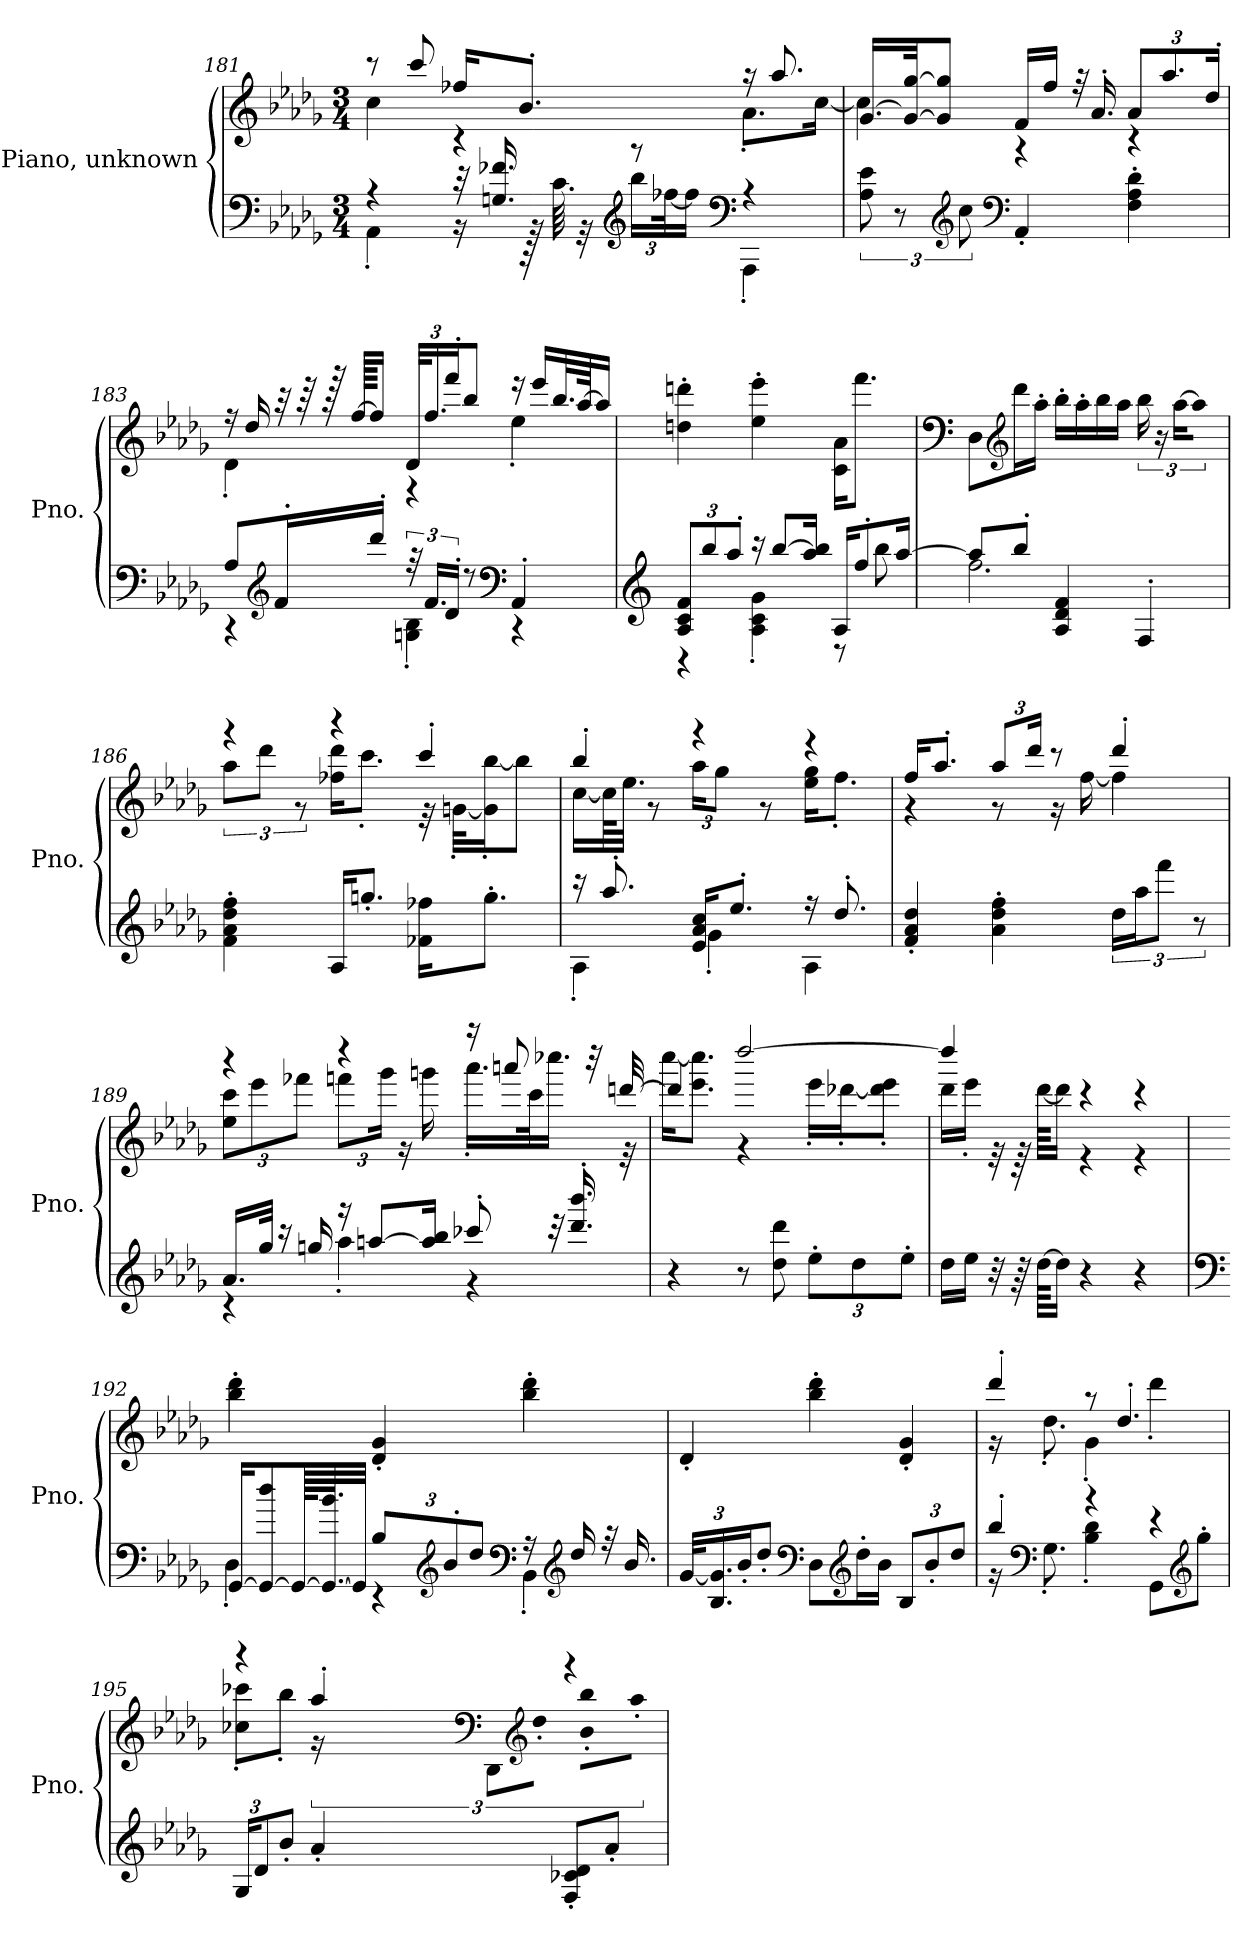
**kern	**kern
*part1	*part1
*staff2	*staff1
*I"Piano, unknown	*
*I'Pno.	*
!!LO:PB:g=z
*clefF4	*clefG2
*k[b-e-a-d-g-]	*k[b-e-a-d-g-]
*M3/4	*M3/4
=181	=181
*^	*^
4r	4AA-'\	8r	4cc\
.	.	8ccc/	.
32r	16r	16ff-X/KL	4r
16.Gn/ 16.f-X/	.	.	.
.	128r	8.b-'/J	.
.	64.c\	.	.
.	32r	.	.
*clefG2	*	*	*
*	*Xbrackettup	*	*
8r	24bb-\LL	.	.
.	[48ff-X\K	.	.
.	16ff-\JJ]	.	.
*clefF4	*	*	*
4r	4AAA-'\	16r	8.a-'\L
.	.	8.aa-/	.
.	.	.	[16cc\Jk
*v	*v	*	*
=182	=182	=182
*brackettup	*	*
12A-\ 12e-\	[16.g-/LL	4cc\]
12r	.	.
.	32g-/_ [32gg-/JK	.
.	8g-/] 8gg-/]J	.
*clefG2	*	*
12cc\	.	.
*clefF4	*	*
4AA-'/	16f/LL	4r
.	16ff/JJ	.
.	32r	.
.	16.a-'/	.
*	*Xbrackettup	*
4F\' 4A-\' 4d-\'	12a-/L	4r
.	12.aa-/	.
.	24dd-'/Jk	.
!!LO:LB:g=z	!!
=183	=183	=183
*^	*	*
8A-/L	4r	16r	4d-'\
.	.	16dd-/	.
*clefG2	*	*	*
16f'/L	.	32r	.
.	.	64r	.
.	.	128r	.
.	.	[128ff/KKKLL	.
16ddd-'/JJ	.	16ff/JJ]	.
48r	4Gn\' 4B-\'	48d-/KLL	4r
24.f/LL	.	24.ff/	.
24d-'/JJ	.	24fff'/J	.
8r	.	8bb-/J	.
*clefF4	*	*	*
4AA-'/	4r	16r	4ee-'\
.	.	16eee-/LL	.
.	.	32.bb-/L	.
.	.	[64aa-/JK	.
.	.	16aa-/JJ]	.
*	*	*v	*v
=184	=184	=184
*clefG2	*	*
*Xbrackettup	*	*
12A-/ 12c/ 12f/L	4r	4ddn\' 4dddn\'
12bb-/	.	.
12aa-'/J	.	.
16r	4A-\' 4c\' 4g-\'	4ee-\' 4eee-\'
[8bb-/L	.	.
16aa-/ 16bb-/]Jk	.	.
16A-/KL	8r	16c\ 16a-\KL
8ff'/	.	8.fff\J
.	8bb-\	.
[16aa-/Jk	.	.
!!LO:LB:g=z
=185	=185	=185
*	*	*clefF4
8aa-/L]	2.ff\	8D-\L
*	*	*clefG2
8bb-'/J	.	16ddd-\L
.	.	16aa-'\JJ
4A-/ 4d-/ 4f/	.	16bb-'\LL
.	.	16aa-'\
.	.	16bb-\
.	.	16aa-\JJ
*	*	*brackettup
4F'/	.	24bb-\
.	.	24r
.	.	[24aa-\KL
.	.	8aa-\J]
*v	*v	*
=186	=186
*	*^
4f\' 4a-\' 4dd-\' 4ff\'	4r	12aa-\L
.	.	12ddd-\J
.	.	12r
16A-/KL	4r	16ff-X\ 16ddd-\KL
8.ggn'/J	.	8.ccc'\J
16f-X\ 16ff-X\KL	4ccc'/	32r
.	.	[32gn'\KLL
8.gg'\J	.	16g\]' [16bb-\'J
.	.	8bb-\J]
=187	=187	=187
*^	*	*
16r	4A-'\	4bb-'/	[16cc\LL
8.aa-'/	.	.	64cc\KL]
.	.	.	32.ee-\JJJ
.	.	.	8r
*	*	*	*Xbrackettup
16e-/ 16a-/ 16cc/KL	4g-'\	4r	24aa-\KL
.	.	.	12gg-\J
8.ee-'/J	.	.	.
.	.	.	8r
16r	4A-\	4r	16ee-\ 16gg-\KL
8.dd-'/	.	.	8.ff'\J
*v	*v	*	*
!!LO:LB:g=z	!!
=188	=188	=188
4f/' 4a-/' 4dd-/'	16ff/KL	4r
.	8.aa-'/J	.
4a-\' 4dd-\' 4ff\'	12aa-/L	8r
.	24ddd-/Jk	.
.	8r	16r
.	.	[16ff\
*brackettup	*	*
24dd-\LL	4ddd-'/	4ff\]
24aa-\J	.	.
12fff\J	.	.
12r	.	.
=189	=189	=189
*^	*	*
16.a-/LL	4r	4r	12ee-\ 12ccc\L
.	.	.	12eee-\
32gg-/JJk	.	.	.
16r	.	.	.
.	.	.	12fff-X\J
16ggn/	.	.	.
16r	4aa-'\	4r	12fffn\L
[8aan/L	.	.	.
.	.	.	24ggg-\Jk
.	.	.	16r
16aa/] 16bb-/Jk	.	.	16gggn\
8ccc-X'/	4r	16r	16.aaa-'\LL
.	.	8aaan/	.
.	.	.	32ccc\K
32r	.	.	16.cccc-X\JJ
16.ddd-/' 16.bbb-/'	.	.	.
.	.	32r	.
.	.	[32dddn/	32r
*v	*v	*	*
!!LO:LB:g=z	!!
=190	=190	=190
4r	4ddd/]	[16cccc\KL
.	.	8.eee-\ 8.cccc\]J
8r	[2dddd-/	4r
8dd-\ 8ddd-\	.	.
*Xbrackettup	*	*
12ee-'\L	.	16eee-'\LL
.	.	[16ddd-X'\J
12dd-\	.	.
.	.	8ddd-\]' 8eee-\'J
12ee-'\J	.	.
=191	=191	=191
16dd-\LL	4dddd-/]	16ddd-\LL
16ee-\JJ	.	16eee-'\JJ
32r	.	32r
64r	.	64r
[64dd-\KKLL	.	[64ddd-\KKLL
16dd-\JJ]	.	16ddd-\JJ]
4r	4r	4r
4r	4r	4r
*	*v	*v
=192	=192
*clefF4	*
*^	*
[16GG-/KL	4D-'\	4bb-\' 4ddd-\'
8GG-/_ 8dd-/	.	.
128GG-/KLLL_	.	.
64.GG-/_ 64.b-/J	.	.
32GG-/JJJ]	.	.
12B-/L	4r	4d-/' 4g-/'
*clefG2	*	*
12b-'/	.	.
12dd-/J	.	.
*clefF4	*	*
16r	4BB-'\	4bb-\' 4ddd-\'
*clefG2	*	*
16dd-/	.	.
32r	.	.
16.b-/	.	.
*v	*v	*
!!LO:LB:g=z
=193	=193
[48g-/KLL	4d-'/
24.B-/ 24.g-/]	.
24b-'/J	.
8dd-'/J	.
*clefF4	*
8D-\L	4bb-\' 4ddd-\'
*clefG2	*
16dd-'\L	.
16b-\JJ	.
12B-/L	4d-/' 4g-/'
12b-'/	.
12dd-/J	.
=194	=194
*^	*^
4bb-'/	16r	4ddd-'/	16r
*clefF4	*	*	*
.	8.G-'\	.	8.dd-'\
4r	4B-\' 4d-\'	8r	4g-'\
.	.	4.dd-'/	.
4r	8GG-\L	.	4ddd-'\
*clefG2	*	*	*
.	8gg-'\J	.	.
*v	*v	*	*
=195	=195	=195
24G-/KL	4r	8cc-X\' 8ccc-X\'L
12d-/	.	.
8b-'/J	.	8bb-'\J
*	*	*brackettup
4a-'/	4aa-'/	24r
*	*clefF4	*
.	.	12DD-\L
*	*clefG2	*
.	.	8dd-'\J
8F/' 8c-X/' 8d-/'L	4r	8b-\' 8bb-\'L
8a-'/J	.	8aa-'\J
*	*v	*v
=	=
*-	*-
